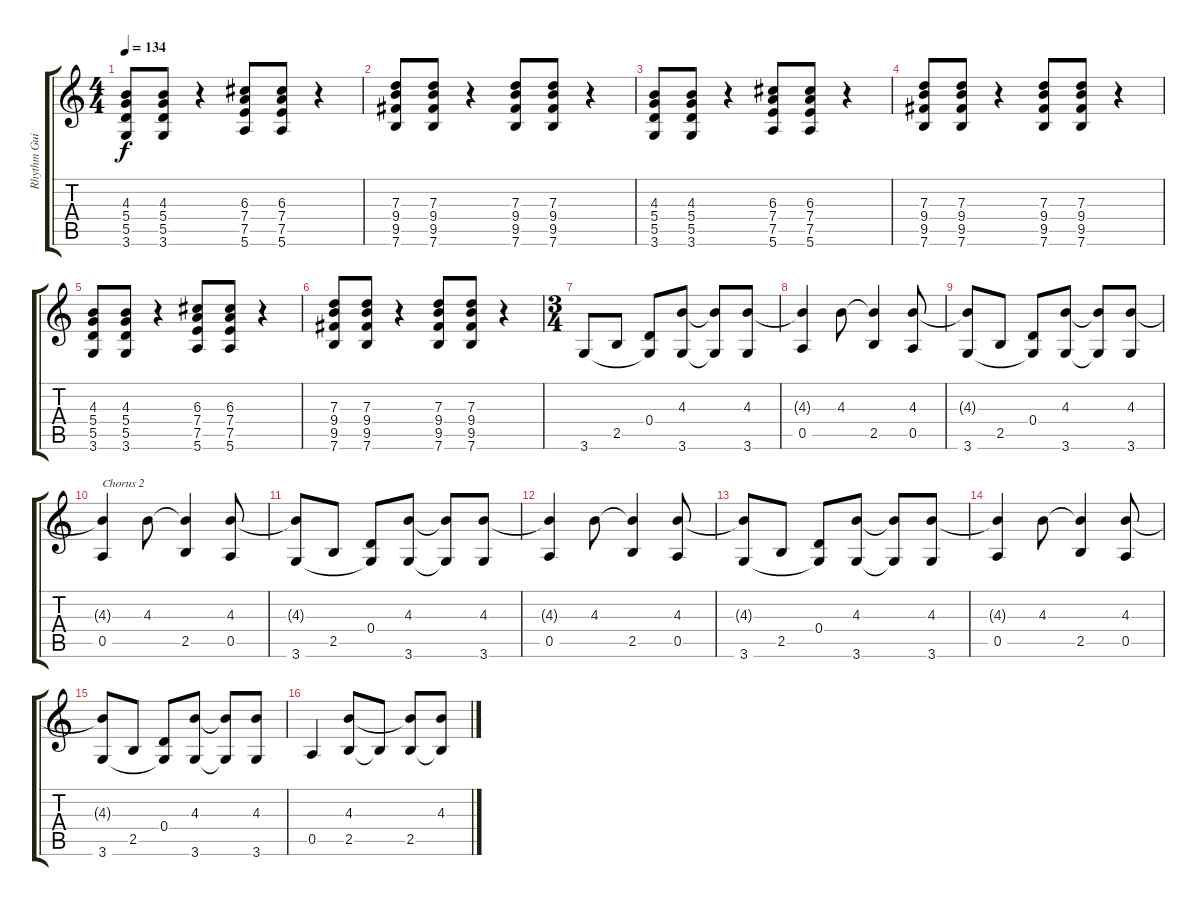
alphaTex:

\track ("Rhythm Guitar 1" "Rhythm Gui") {instrument distortionguitar}
\staff {score tabs}
\tuning (E4 B3 G3 D3 A2 E2) {hide}
\ts (4 4)
\tempo 134
\clef g2
\ks c
(4.3 5.4 5.5 3.6).8{dy f} (4.3 5.4 5.5 3.6).8 r.4 (6.3 7.4 7.5 5.6).8 (6.3 7.4 7.5 5.6).8 r.4 |
(7.3 9.4 9.5 7.6).8 (7.3 9.4 9.5 7.6).8 r.4 (7.3 9.4 9.5 7.6).8 (7.3 9.4 9.5 7.6).8 r.4 |
(4.3 5.4 5.5 3.6).8 (4.3 5.4 5.5 3.6).8 r.4 (6.3 7.4 7.5 5.6).8 (6.3 7.4 7.5 5.6).8 r.4 |
(7.3 9.4 9.5 7.6).8 (7.3 9.4 9.5 7.6).8 r.4 (7.3 9.4 9.5 7.6).8 (7.3 9.4 9.5 7.6).8 r.4 |
(4.3 5.4 5.5 3.6).8 (4.3 5.4 5.5 3.6).8 r.4 (6.3 7.4 7.5 5.6).8 (6.3 7.4 7.5 5.6).8 r.4 |
(7.3 9.4 9.5 7.6).8 (7.3 9.4 9.5 7.6).8 r.4 (7.3 9.4 9.5 7.6).8 (7.3 9.4 9.5 7.6).8 r.4 |
\ts (3 4)
3.6.8 2.5.8 (0.4 3.6{t}).8 (4.3 3.6).8 (4.3{t} 3.6{t}).8 (4.3 3.6).8 |
(4.3{t} 0.5).4 4.3.8 (4.3{t} 2.5).4 (4.3 0.5).8 |
(4.3{t} 3.6).8 2.5.8 (0.4 3.6{t}).8 (4.3 3.6).8 (4.3{t} 3.6{t}).8 (4.3 3.6).8 |
(4.3{t} 0.5).4{txt "Chorus 2"} 4.3.8 (4.3{t} 2.5).4 (4.3 0.5).8 |
(4.3{t} 3.6).8 2.5.8 (0.4 3.6{t}).8 (4.3 3.6).8 (4.3{t} 3.6{t}).8 (4.3 3.6).8 |
(4.3{t} 0.5).4 4.3.8 (4.3{t} 2.5).4 (4.3 0.5).8 |
(4.3{t} 3.6).8 2.5.8 (0.4 3.6{t}).8 (4.3 3.6).8 (4.3{t} 3.6{t}).8 (4.3 3.6).8 |
(4.3{t} 0.5).4 4.3.8 (4.3{t} 2.5).4 (4.3 0.5).8 |
(4.3{t} 3.6).8 2.5.8 (0.4 3.6{t}).8 (4.3 3.6).8 (4.3{t} 3.6{t}).8 (4.3 3.6).8 |
0.5.4 (4.3 2.5).8 2.5{t}.8 (4.3{t} 2.5).8 (4.3 2.5{t}).8
